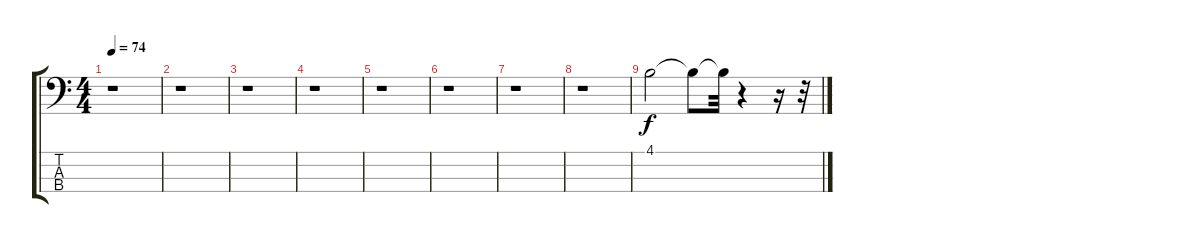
\track "" {instrument slapbass2}
\staff {score tabs}
\tuning (G2 D2 A1 E1) {hide}
\ts (4 4)
\tempo 74
\clef f4
\ks c
r.1{dy f} |
r.1 |
r.1 |
r.1 |
r.1 |
r.1 |
r.1 |
r.1 |
4.1.2 4.1{t}.8 4.1{t}.32 r.4 r.16 r.32
